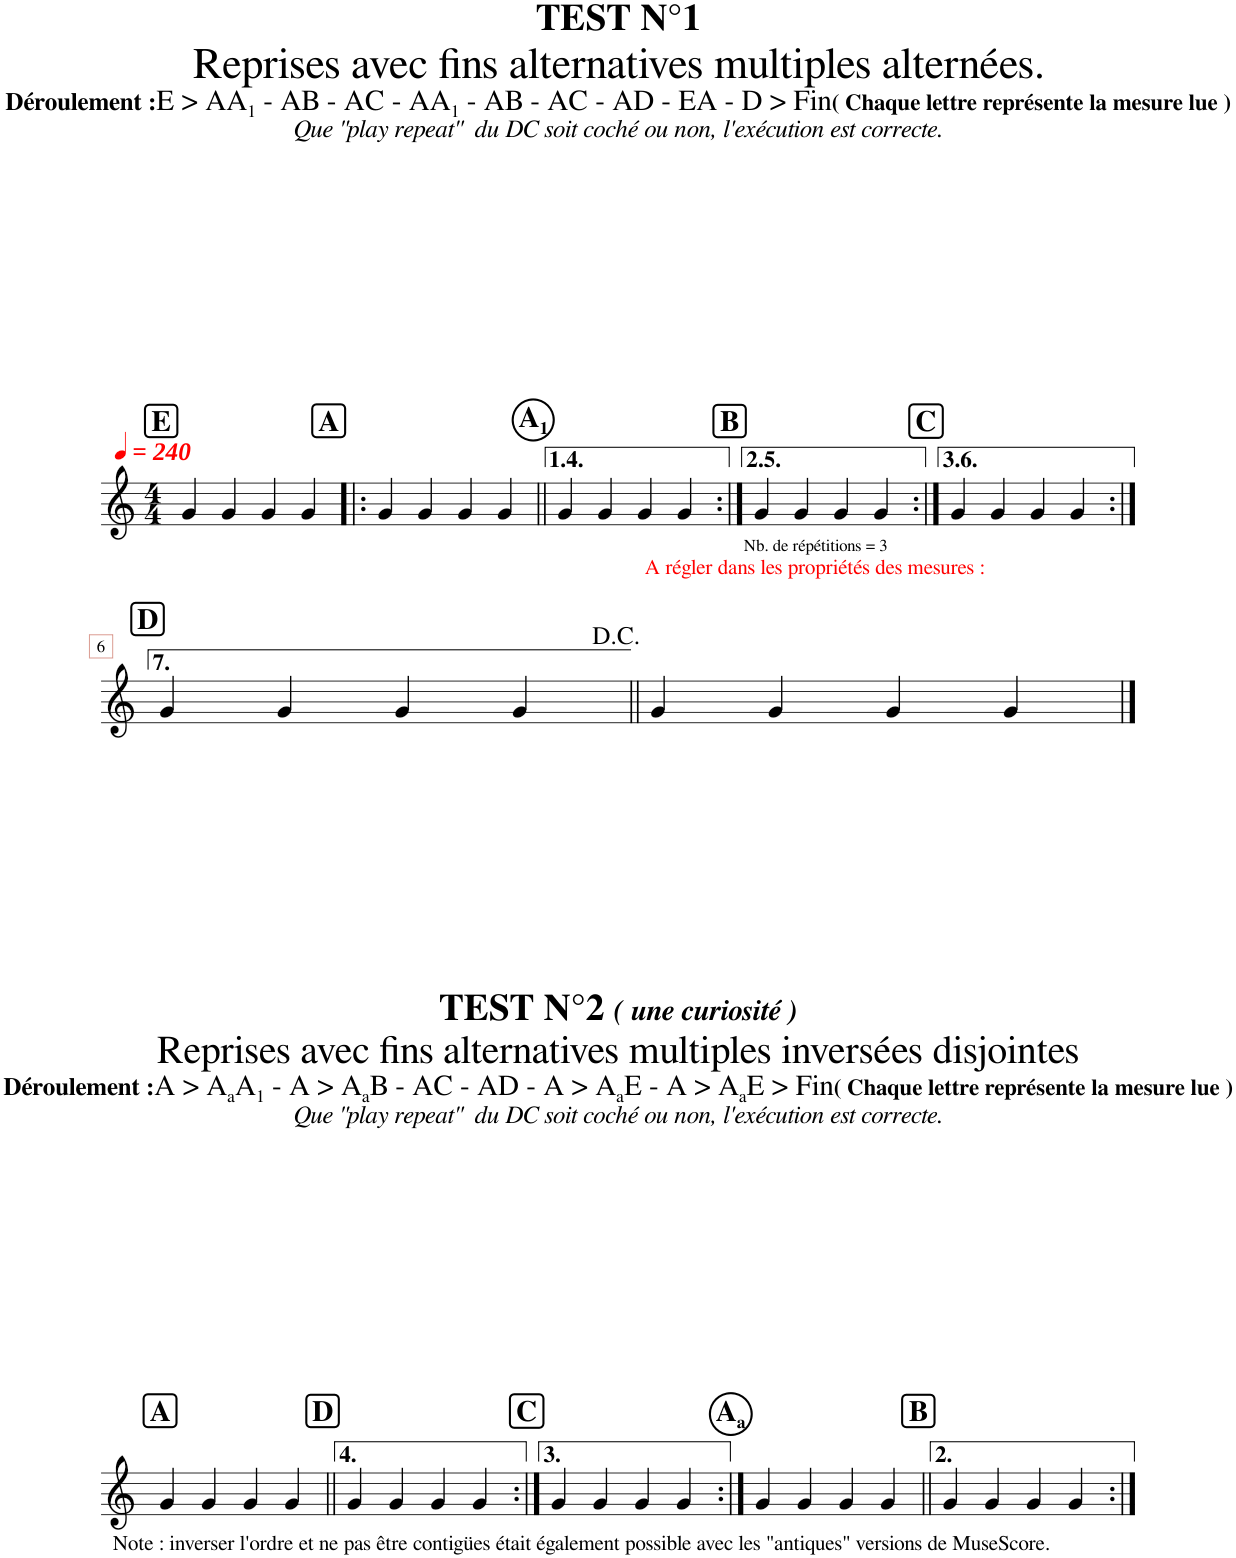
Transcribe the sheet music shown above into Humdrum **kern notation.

**kern
*part1
*staff1
*I"Piano
*I'Pno
*clefG2
*k[]
*M4/4
*MM240
!!LO:REH:place=s1:a:B:cj:fs=14:t=E
=1
4g/
4g/
4g/
4g/
!!LO:REH:place=s1:a:B:cj:fs=14:t=A
=2!|:
4g/
4g/
4g/
4g/
!!LO:REH:place=s1:a:t=1
!!LO:REH:place=s1:a:B:cj:enc=circle:fs=14:t=A
=3||
4g/
4g/
4g/
4g/
!!LO:REH:place=s1:a:B:cj:fs=14:t=B
=4:|!
!LO:TX:b:t=Nb. de répétitions = 3
!LO:TX:b:color=#FF0000:t=A régler dans les propriétés des mesures &colon;
4g/
4g/
4g/
4g/
!!LO:REH:place=s1:a:B:cj:fs=14:t=C
=5:|!
4g/
4g/
4g/
4g/
!!LO:LB:g=z
!!LO:REH:place=s1:a:B:cj:fs=14:t=D
=6:|!
4g/
4g/
4g/
4g/
=7||
4g/
4g/
4g/
4g/
!!LO:LB:g=z
!!LO:REH:place=s1:a:B:cj:fs=14:t=A
==1
!LO:TX:b:t=Note &colon; inverser l'ordre et ne pas être contigües était également possible avec les "antiques" versions de MuseScore.
4g/
4g/
4g/
4g/
!!LO:REH:place=s1:a:B:cj:fs=14:t=D
=2||
4g/
4g/
4g/
4g/
!!LO:REH:place=s1:a:B:cj:fs=14:t=C
=3:|!
4g/
4g/
4g/
4g/
!!LO:REH:place=s1:a:t=a
!!LO:REH:place=s1:a:B:cj:enc=circle:fs=14:t=A
=4:|!
4g/
4g/
4g/
4g/
!!LO:REH:place=s1:a:B:cj:fs=14:t=B
=5||
4g/
4g/
4g/
4g/
=:|!
*-
